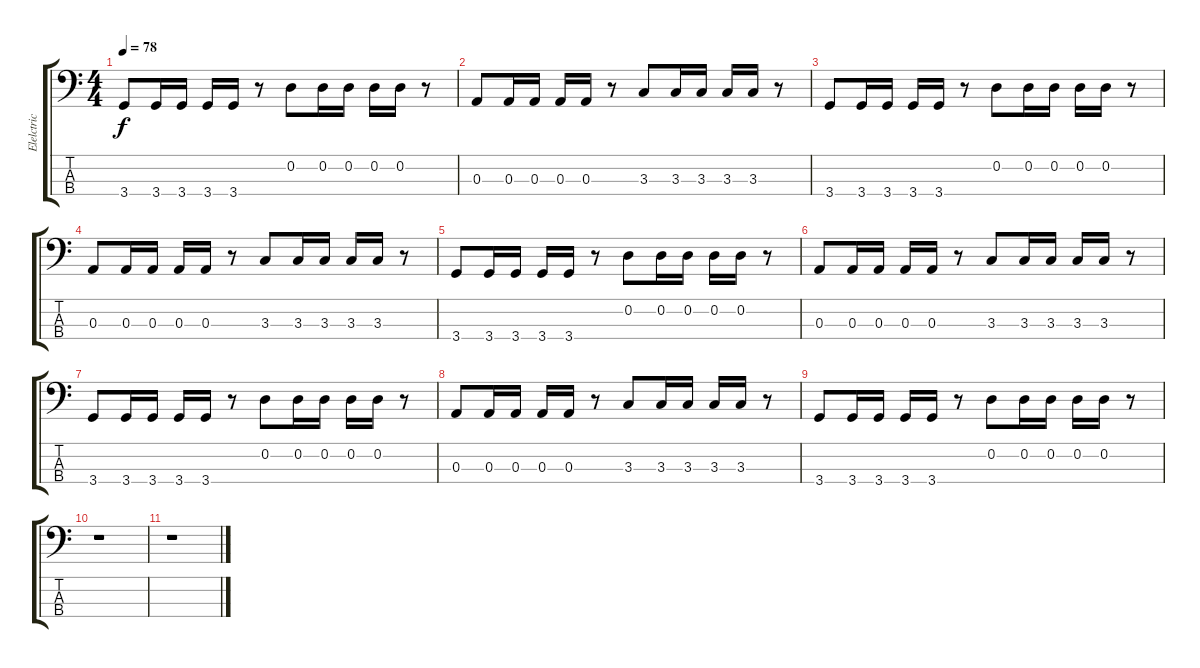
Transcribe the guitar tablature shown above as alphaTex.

\track ("Elelctric Bass" "Elelctric ") {instrument electricbassfinger}
\staff {score tabs}
\tuning (G2 D2 A1 E1) {hide}
\ts (4 4)
\tempo 78
\clef f4
\ks c
3.4.8{dy f} 3.4.16 3.4.16 3.4.16 3.4.16 r.8 0.2.8 0.2.16 0.2.16 0.2.16 0.2.16 r.8 |
0.3.8 0.3.16 0.3.16 0.3.16 0.3.16 r.8 3.3.8 3.3.16 3.3.16 3.3.16 3.3.16 r.8 |
3.4.8 3.4.16 3.4.16 3.4.16 3.4.16 r.8 0.2.8 0.2.16 0.2.16 0.2.16 0.2.16 r.8 |
0.3.8 0.3.16 0.3.16 0.3.16 0.3.16 r.8 3.3.8 3.3.16 3.3.16 3.3.16 3.3.16 r.8 |
3.4.8 3.4.16 3.4.16 3.4.16 3.4.16 r.8 0.2.8 0.2.16 0.2.16 0.2.16 0.2.16 r.8 |
0.3.8 0.3.16 0.3.16 0.3.16 0.3.16 r.8 3.3.8 3.3.16 3.3.16 3.3.16 3.3.16 r.8 |
3.4.8 3.4.16 3.4.16 3.4.16 3.4.16 r.8 0.2.8 0.2.16 0.2.16 0.2.16 0.2.16 r.8 |
0.3.8 0.3.16 0.3.16 0.3.16 0.3.16 r.8 3.3.8 3.3.16 3.3.16 3.3.16 3.3.16 r.8 |
3.4.8 3.4.16 3.4.16 3.4.16 3.4.16 r.8 0.2.8 0.2.16 0.2.16 0.2.16 0.2.16 r.8 |
r.1 |
r.1
